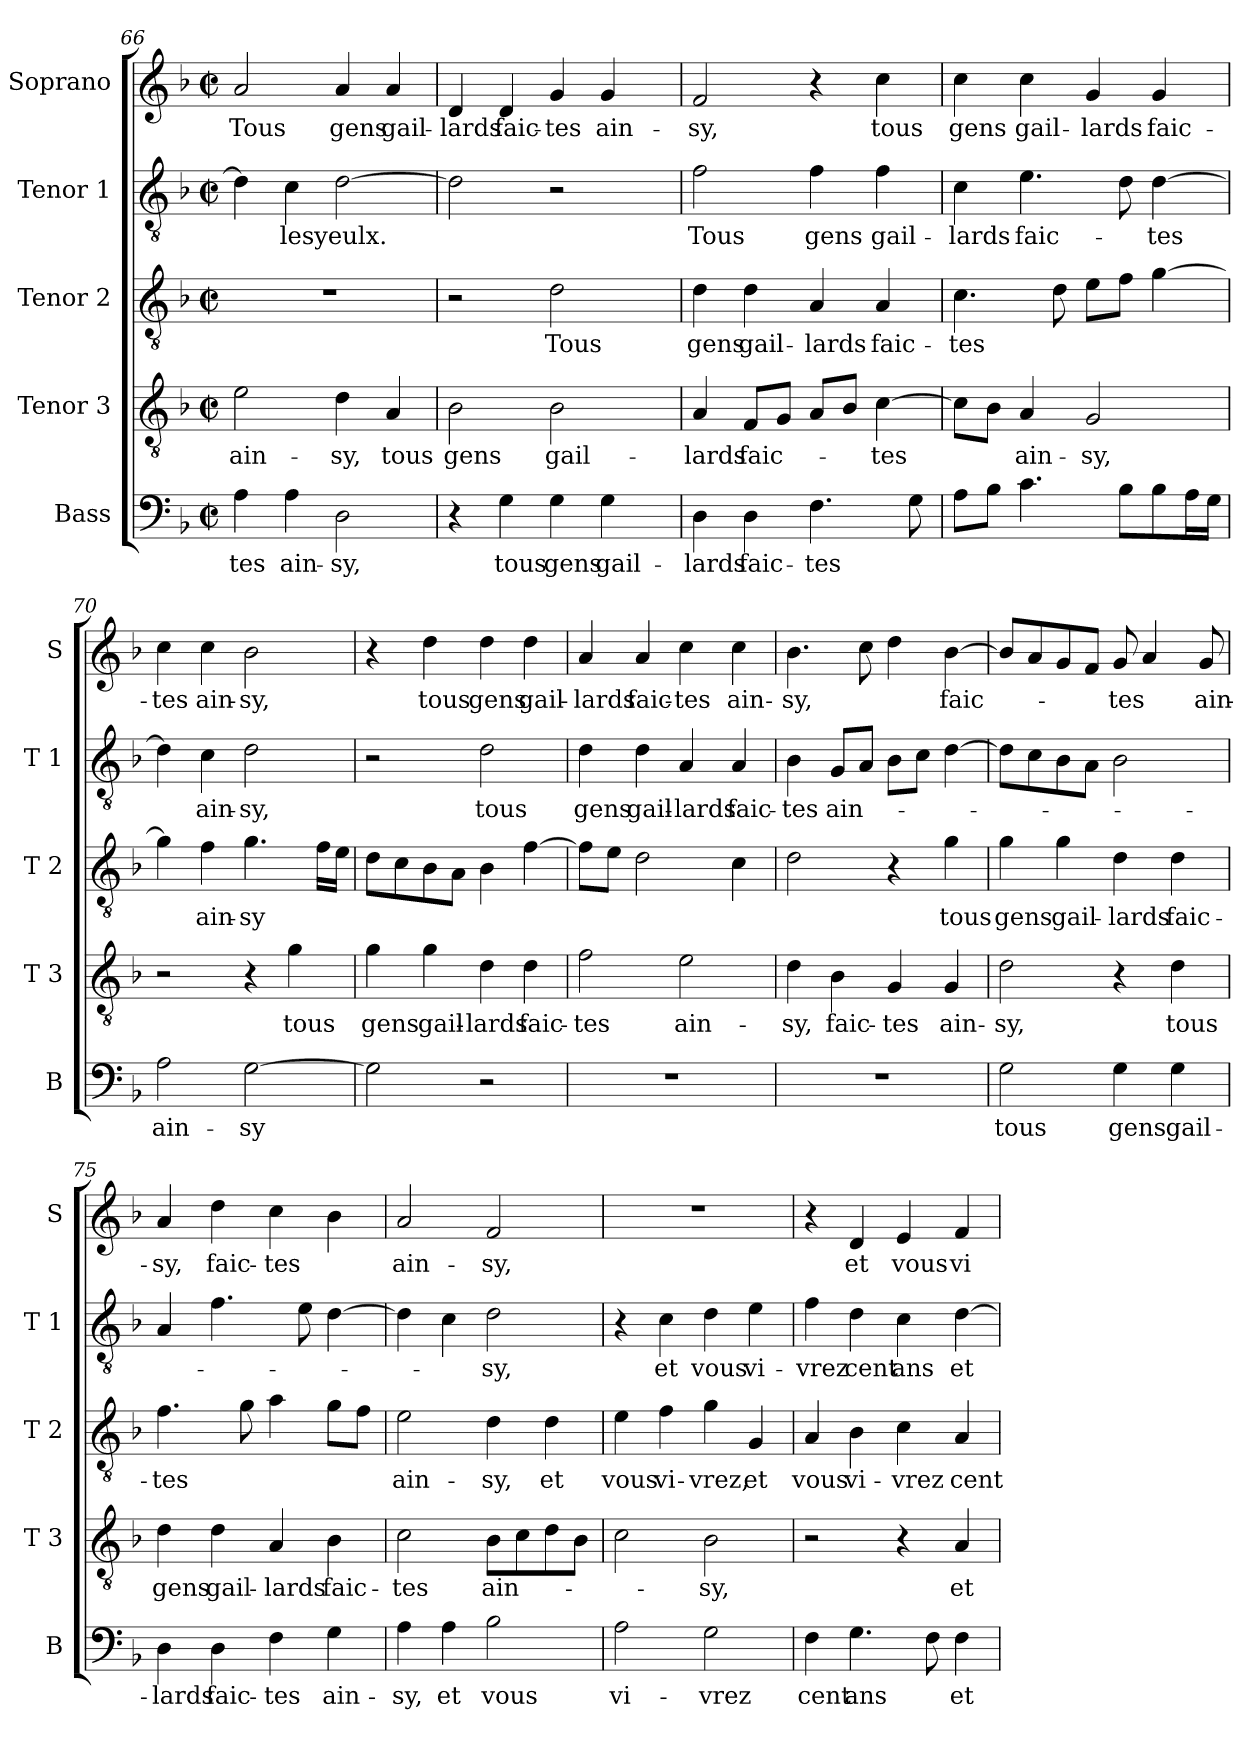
**kern	**text	**kern	**text	**kern	**text	**kern	**text	**kern	**text
*part5	*part5	*part4	*part4	*part3	*part3	*part2	*part2	*part1	*part1
*staff5	*staff5	*staff4	*staff4	*staff3	*staff3	*staff2	*staff2	*staff1	*staff1
*I"Bass	*	*I"Tenor 3	*	*I"Tenor 2	*	*I"Tenor 1	*	*I"Soprano	*
*I'B	*	*I'T 3	*	*I'T 2	*	*I'T 1	*	*I'S	*
*clefF4	*	*clefGv2	*	*clefGv2	*	*clefGv2	*	*clefG2	*
*k[b-]	*	*k[b-]	*	*k[b-]	*	*k[b-]	*	*k[b-]	*
*F:	*	*F:	*	*F:	*	*F:	*	*F:	*
*M2/2	*	*M2/2	*	*M2/2	*	*M2/2	*	*M2/2	*
*met(c|)	*	*met(c|)	*	*met(c|)	*	*met(c|)	*	*met(c|)	*
=66	=66	=66	=66	=66	=66	=66	=66	=66	=66
4A\	-tes	2e\	ain-	1r	.	4d\]	.	2a/	Tous
4A\	ain-	.	.	.	.	4c\	les	.	.
2D\	-sy,	4d\	-sy,	.	.	[2d\	yeulx.	4a/	gens
.	.	4A/	tous	.	.	.	.	4a/	gail-
=67	=67	=67	=67	=67	=67	=67	=67	=67	=67
4r	.	2B-\	gens	2r	.	2d\]	.	4d/	-lards
4G\	tous	.	.	.	.	.	.	4d/	faic-
4G\	gens	2B-\	gail-	2d\	Tous	2r	.	4g/	-tes
4G\	gail-	.	.	.	.	.	.	4g/	ain-
!!LO:LB:g=z
=68	=68	=68	=68	=68	=68	=68	=68	=68	=68
4D\	-lards	4A/	-lards	4d\	gens	2f\	Tous	2f/	-sy,
4D\	faic-	8F/L	faic-	4d\	gail-	.	.	.	.
.	.	8G/J	.	.	.	.	.	.	.
4.F\	-tes	8A/L	.	4A/	-lards	4f\	gens	4r	.
.	.	8B-/J	.	.	.	.	.	.	.
.	.	[4c\	-tes	4A/	faic-	4f\	gail-	4cc\	tous
8G\	.	.	.	.	.	.	.	.	.
=69	=69	=69	=69	=69	=69	=69	=69	=69	=69
8A\L	.	8c\L]	.	4.c\	-tes	4c\	-lards	4cc\	gens
8B-\J	.	8B-\J	.	.	.	.	.	.	.
4.c\	.	4A/	ain-	.	.	4.e\	faic-	4cc\	gail-
.	.	.	.	8d\	.	.	.	.	.
.	.	2G/	-sy,	8e\L	.	.	.	4g/	-lards
8B-\L	.	.	.	8f\J	.	8d\	.	.	.
8B-\	.	.	.	[4g\	.	[4d\	-tes	4g/	faic-
16A\L	.	.	.	.	.	.	.	.	.
16G\JJ	.	.	.	.	.	.	.	.	.
=70	=70	=70	=70	=70	=70	=70	=70	=70	=70
2A\	ain-	2r	.	4g\]	.	4d\]	.	4cc\	-tes
.	.	.	.	4f\	ain-	4c\	ain-	4cc\	ain-
[2G\	-sy	4r	.	4.g\	-sy	2d\	-sy,	2b-\	-sy,
.	.	4g\	tous	.	.	.	.	.	.
.	.	.	.	16f\LL	.	.	.	.	.
.	.	.	.	16e\JJ	.	.	.	.	.
=71	=71	=71	=71	=71	=71	=71	=71	=71	=71
2G\]	.	4g\	gens	8d\L	.	2r	.	4r	.
.	.	.	.	8c\	.	.	.	.	.
.	.	4g\	gail-	8B-\	.	.	.	4dd\	tous
.	.	.	.	8A\J	.	.	.	.	.
2r	.	4d\	-lards	4B-\	.	2d\	tous	4dd\	gens
.	.	4d\	faic-	[4f\	.	.	.	4dd\	gail-
=72	=72	=72	=72	=72	=72	=72	=72	=72	=72
1r	.	2f\	-tes	8f\L]	.	4d\	gens	4a/	-lards
.	.	.	.	8e\J	.	.	.	.	.
.	.	.	.	2d\	.	4d\	gail-	4a/	faic-
.	.	2e\	ain-	.	.	4A/	-lards	4cc\	-tes
.	.	.	.	4c\	.	4A/	faic-	4cc\	ain-
!!LO:LB:g=z
=73	=73	=73	=73	=73	=73	=73	=73	=73	=73
1r	.	4d\	-sy,	2d\	.	4B-\	-tes	4.b-\	-sy,
.	.	4B-\	faic-	.	.	8G/L	ain-	.	.
.	.	.	.	.	.	8A/J	.	8cc\	.
.	.	4G/	-tes	4r	.	8B-\L	.	4dd\	.
.	.	.	.	.	.	8c\J	.	.	.
.	.	4G/	ain-	4g\	tous	[4d\	.	[4b-\	faic-
=74	=74	=74	=74	=74	=74	=74	=74	=74	=74
2G\	tous	2d\	-sy,	4g\	gens	8d\L]	.	8b-/L]	.
.	.	.	.	.	.	8c\	.	8a/	.
.	.	.	.	4g\	gail-	8B-\	.	8g/	.
.	.	.	.	.	.	8A\J	.	8f/J	.
4G\	gens	4r	.	4d\	-lards	2B-\	.	8g/	-tes
.	.	.	.	.	.	.	.	4a/	.
4G\	gail-	4d\	tous	4d\	faic-	.	.	.	.
.	.	.	.	.	.	.	.	8g/	ain-
=75	=75	=75	=75	=75	=75	=75	=75	=75	=75
4D\	-lards	4d\	gens	4.f\	-tes	4A/	.	4a/	-sy,
4D\	faic-	4d\	gail-	.	.	4.f\	.	4dd\	faic-
.	.	.	.	8g\	.	.	.	.	.
4F\	-tes	4A/	-lards	4a\	.	.	.	4cc\	-tes
.	.	.	.	.	.	8e\	.	.	.
4G\	ain-	4B-\	faic-	8g\L	.	[4d\	.	4b-\	.
.	.	.	.	8f\J	.	.	.	.	.
=76	=76	=76	=76	=76	=76	=76	=76	=76	=76
4A\	-sy,	2c\	-tes	2e\	ain-	4d\]	.	2a/	ain-
4A\	et	.	.	.	.	4c\	.	.	.
2B-\	vous	8B-\L	ain-	4d\	-sy,	2d\	-sy,	2f/	-sy,
.	.	8c\	.	.	.	.	.	.	.
.	.	8d\	.	4d\	et	.	.	.	.
.	.	8B-\J	.	.	.	.	.	.	.
=77	=77	=77	=77	=77	=77	=77	=77	=77	=77
2A\	vi-	2c\	.	4e\	vous	4r	.	1r	.
.	.	.	.	4f\	vi-	4c\	et	.	.
2G\	-vrez	2B-\	-sy,	4g\	-vrez,	4d\	vous	.	.
.	.	.	.	4G/	et	4e\	vi-	.	.
!!LO:PB:g=z
=78	=78	=78	=78	=78	=78	=78	=78	=78	=78
4F\	cent	2r	.	4A/	vous	4f\	-vrez	4r	.
4.G\	ans	.	.	4B-\	vi-	4d\	cent	4d/	et
.	.	4r	.	4c\	-vrez	4c\	ans	4e/	vous
8F\	.	.	.	.	.	.	.	.	.
4F\	et	4A/	et	4A/	cent	[4d\	et	4f/	vi-
=	=	=	=	=	=	=	=	=	=
*-	*-	*-	*-	*-	*-	*-	*-	*-	*-
